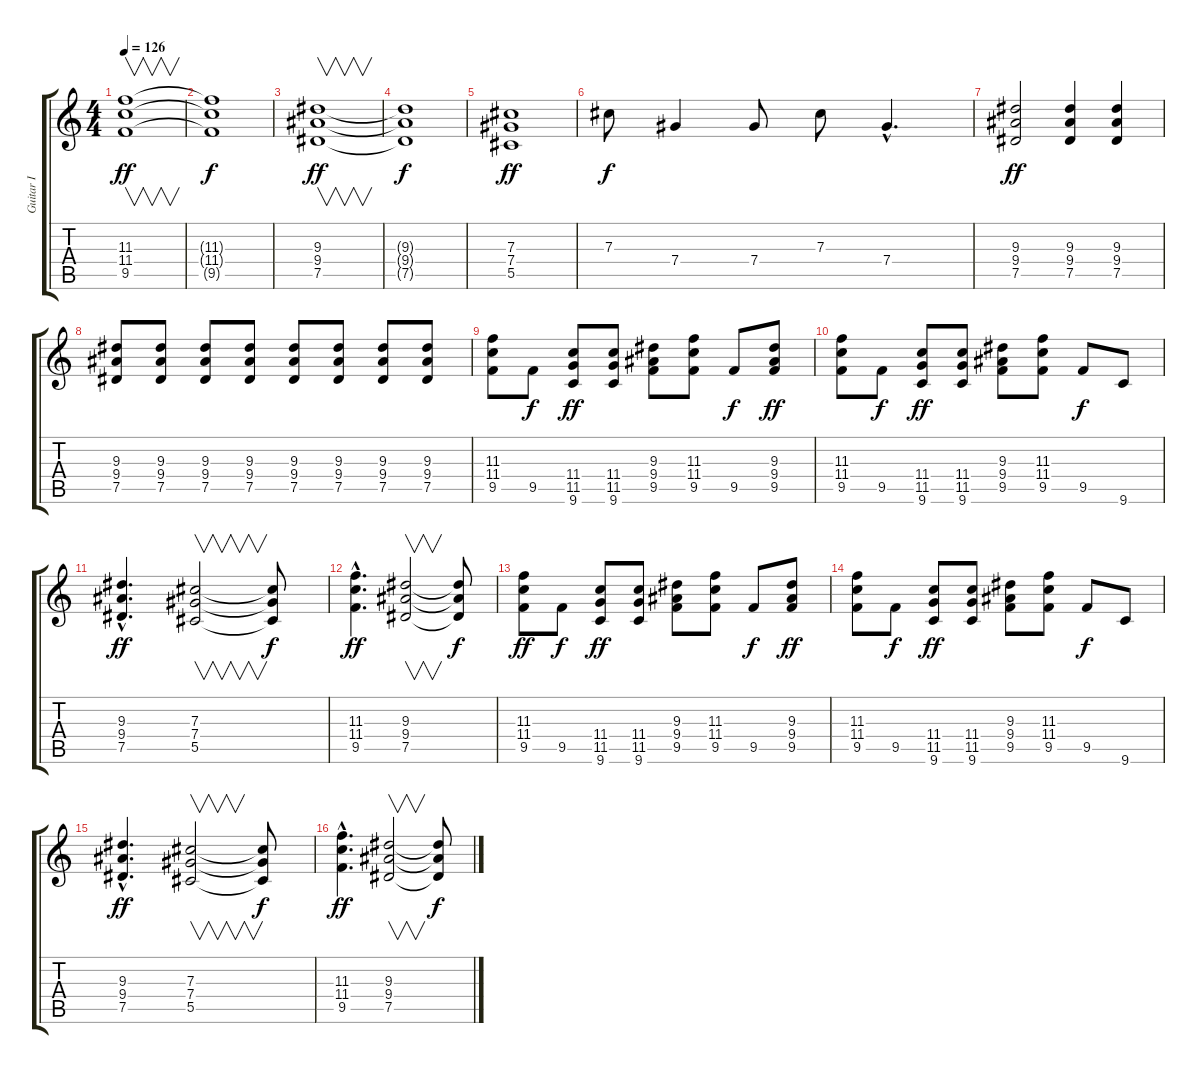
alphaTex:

\track ("Guitar I" "Guitar I") {instrument overdrivenguitar}
\staff {score tabs}
\tuning (Eb4 Bb3 Gb3 Db3 Ab2 Eb2) {hide}
\ts (4 4)
\tempo 126
\clef g2
\ks c
(11.3 11.4 9.5).1{v dy ff} |
(11.3{t} 11.4{t} 9.5{t}).1{dy f} |
(9.3 9.4 7.5).1{v dy ff} |
(9.3{t} 9.4{t} 7.5{t}).1{dy f} |
(7.3 7.4 5.5).1{dy ff} |
7.3.8{dy f} 7.4.4 7.4.8 7.3.8 7.4{hac}.4{d} |
(9.3 9.4 7.5).2{dy ff} (9.3 9.4 7.5).4 (9.3 9.4 7.5).4 |
(9.3 9.4 7.5).8 (9.3 9.4 7.5).8 (9.3 9.4 7.5).8 (9.3 9.4 7.5).8 (9.3 9.4 7.5).8 (9.3 9.4 7.5).8 (9.3 9.4 7.5).8 (9.3 9.4 7.5).8 |
(11.3 11.4 9.5).8 9.5.8{dy f} (11.4 11.5 9.6).8{dy ff} (11.4 11.5 9.6).8 (9.3 9.4 9.5).8 (11.3 11.4 9.5).8 9.5.8{dy f} (9.3 9.4 9.5).8{dy ff} |
(11.3 11.4 9.5).8 9.5.8{dy f} (11.4 11.5 9.6).8{dy ff} (11.4 11.5 9.6).8 (9.3 9.4 9.5).8 (11.3 11.4 9.5).8 9.5.8{dy f} 9.6.8 |
(9.3{hac} 9.4{hac} 7.5{hac}).4{d dy ff} (7.3 7.4 5.5).2{v} (7.3{t} 7.4{t} 5.5{t}).8{dy f} |
(11.3{hac} 11.4{hac} 9.5{hac}).4{d dy ff} (9.3 9.4 7.5).2{v} (9.3{t} 9.4{t} 7.5{t}).8{dy f} |
(11.3 11.4 9.5).8{dy ff} 9.5.8{dy f} (11.4 11.5 9.6).8{dy ff} (11.4 11.5 9.6).8 (9.3 9.4 9.5).8 (11.3 11.4 9.5).8 9.5.8{dy f} (9.3 9.4 9.5).8{dy ff} |
(11.3 11.4 9.5).8 9.5.8{dy f} (11.4 11.5 9.6).8{dy ff} (11.4 11.5 9.6).8 (9.3 9.4 9.5).8 (11.3 11.4 9.5).8 9.5.8{dy f} 9.6.8 |
(9.3{hac} 9.4{hac} 7.5{hac}).4{d dy ff} (7.3 7.4 5.5).2{v} (7.3{t} 7.4{t} 5.5{t}).8{dy f} |
(11.3{hac} 11.4{hac} 9.5{hac}).4{d dy ff} (9.3 9.4 7.5).2{v} (9.3{t} 9.4{t} 7.5{t}).8{dy f}
